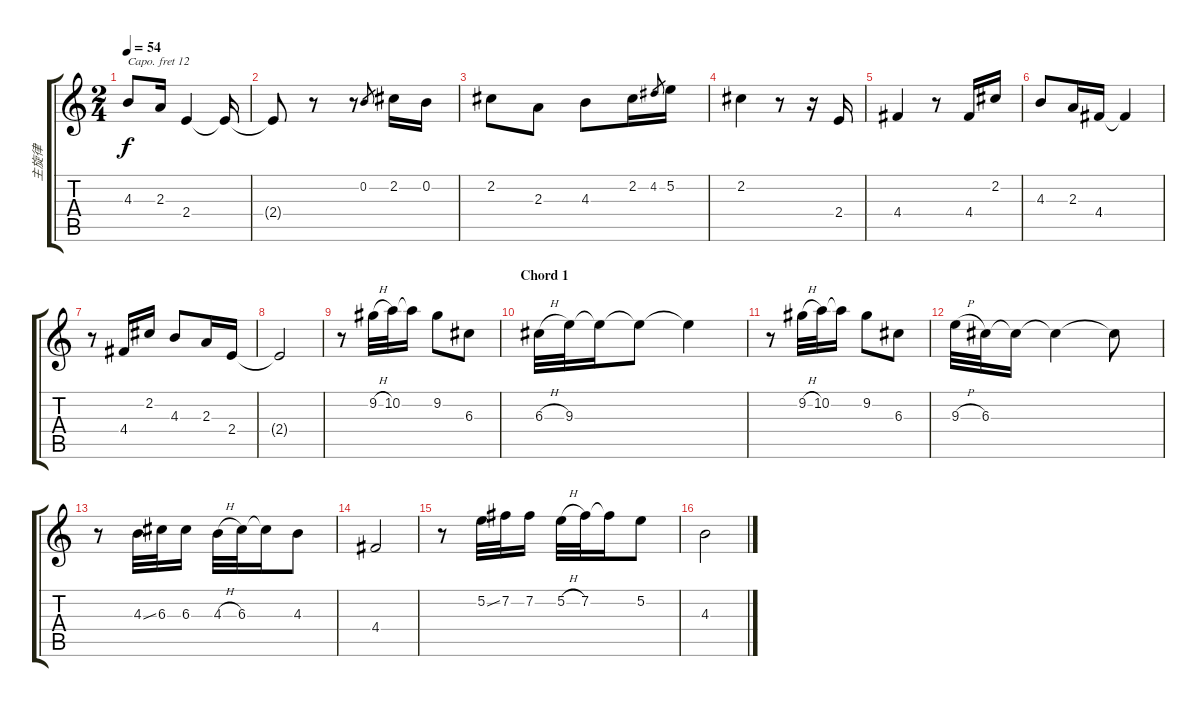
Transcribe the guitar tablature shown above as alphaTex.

\track ("主旋律" "主旋律") {instrument harmonica}
\staff {score tabs}
\capo 12
\tuning (E4 B3 G3 D3 A2 E2) {hide}
\ts (2 4)
\tempo 54
\clef g2
\ks c
4.3.8{dy f} 2.3.16 2.4.4 2.4{t}.16 |
2.4{t}.8 r.8 r.8 0.2.8{gr} 2.2.16 0.2.16 |
2.2.8 2.3.8 4.3.8 2.2.16 4.2.8{gr} 5.2.16 |
2.2.4 r.8 r.16 2.4.16 |
4.4.4 r.8 4.4.16 2.2.16 |
4.3.8 2.3.16 4.4.16 4.4{t}.4 |
r.8 4.4.16 2.2.16 4.3.8 2.3.16 2.4.16 |
2.4{t}.2 |
r.8 9.2{h}.32 10.2.32 10.2{t}.16 9.2.8 6.3.8 |
\section ("" "Chord 1")
6.3{h}.32 9.3.32 9.3{t}.16 9.3{t}.8 9.3{t}.4 |
r.8 9.2{h}.32 10.2.32 10.2{t}.16 9.2.8 6.3.8 |
9.3{h}.32 6.3.32 6.3{t}.16 6.3{t}.4 6.3{t}.8 |
r.8 4.3{ss}.32 6.3.32 6.3.16 4.3{h}.32 6.3.32 6.3{t}.16 4.3.8 |
4.4.2 |
r.8 5.2{ss}.32 7.2.32 7.2.16 5.2{h}.32 7.2.32 7.2{t}.16 5.2.8 |
4.3.2
